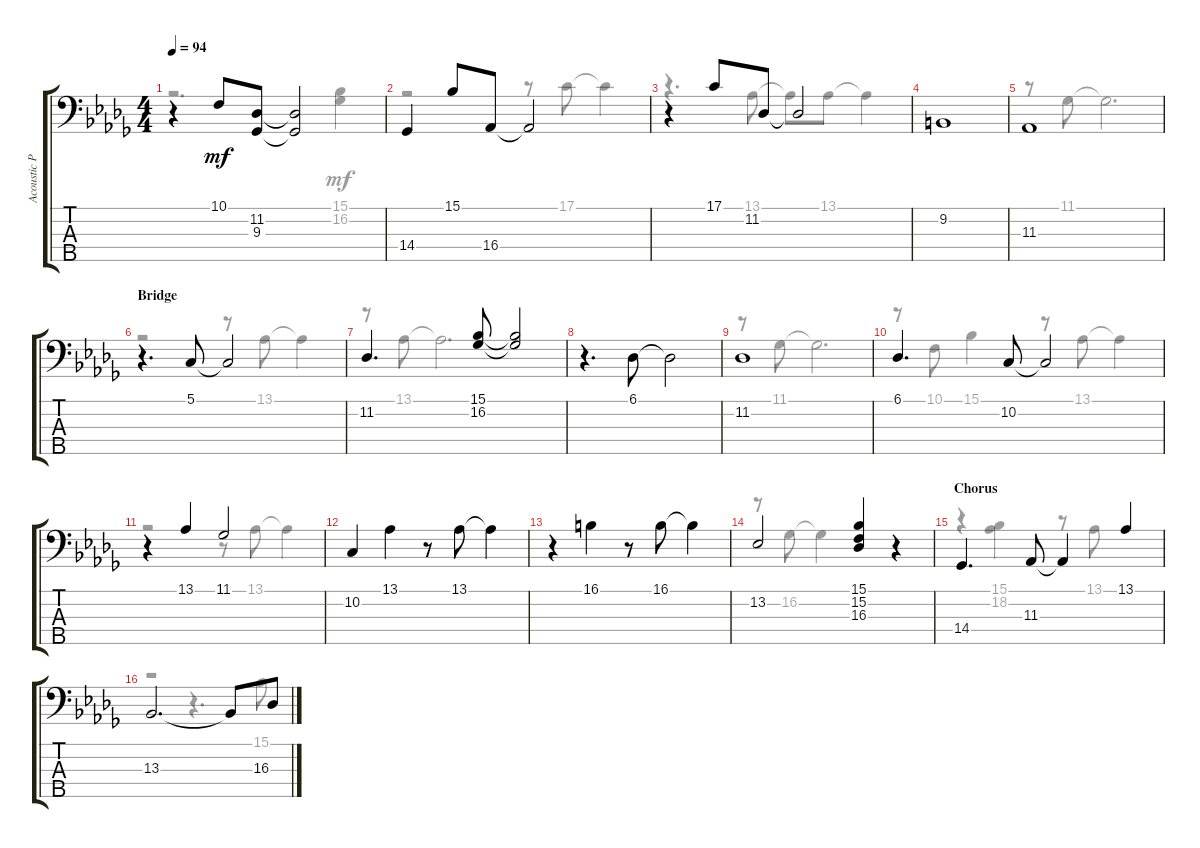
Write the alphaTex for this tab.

\track ("Acoustic Piano (Staff 2)" "Acoustic P") {instrument acousticgrandpiano}
\staff {score tabs}
\tuning (G2 D2 A1 E1 B0) {hide}
\voice
\ts (4 4)
\tempo 94
\clef f4
\ks bbminor
r.4{dy mf} 10.1.8 (11.2 9.3).8 (11.2{t} 9.3{t}).2 |
14.4.4 15.1.8 16.4.8 16.4{t}.2 |
r.4 17.1.8 11.2.8 11.2{t}.2 |
9.2.1 |
11.3.1 |
\section ("" "Bridge")
r.4{d} 5.1.8 5.1{t}.2 |
11.2.4{d} (15.1 16.2).8 (15.1{t} 16.2{t}).2 |
r.4{d} 6.1.8 6.1{t}.2 |
11.2.1 |
6.1.4{d} 10.2.8 10.2{t}.2 |
r.4 13.1.4 11.1.2 |
10.2.4 13.1.4 r.8 13.1.8 13.1{t}.4 |
r.4 16.1.4 r.8 16.1.8 16.1{t}.4 |
13.2.2 (15.1 15.2 16.3).4 r.4 |
\section ("" "Chorus")
14.4.4{d} 11.3.8 11.3{t}.4 13.1.4 |
13.3.2{d} 13.3{t}.8 16.3.8
\voice
\clef f4
\ottava regular
\simile none
\ks bbminor
r.2{d dy mf} (15.1 16.2).4 |
r.2 r.8 17.1.8 17.1{t}.4 |
r.4{d} 13.1.8 13.1{t}.8 13.1.8 13.1{t}.4 |
|
r.8 11.1.8 11.1{t}.2{d} |
r.2 r.8 13.1.8 13.1{t}.4 |
r.8 13.1.8 13.1{t}.2{d} |
|
r.8 11.1.8 11.1{t}.2{d} |
r.8 10.1.8 15.1.4 r.8 13.1.8 13.1{t}.4 |
r.2 r.8 13.1.8 13.1{t}.4 |
|
|
r.8 16.2.8 16.2{t}.4 |
r.4 (15.1 18.2).4 r.8 13.1.8 |
r.2 r.4{d} 15.1.8
